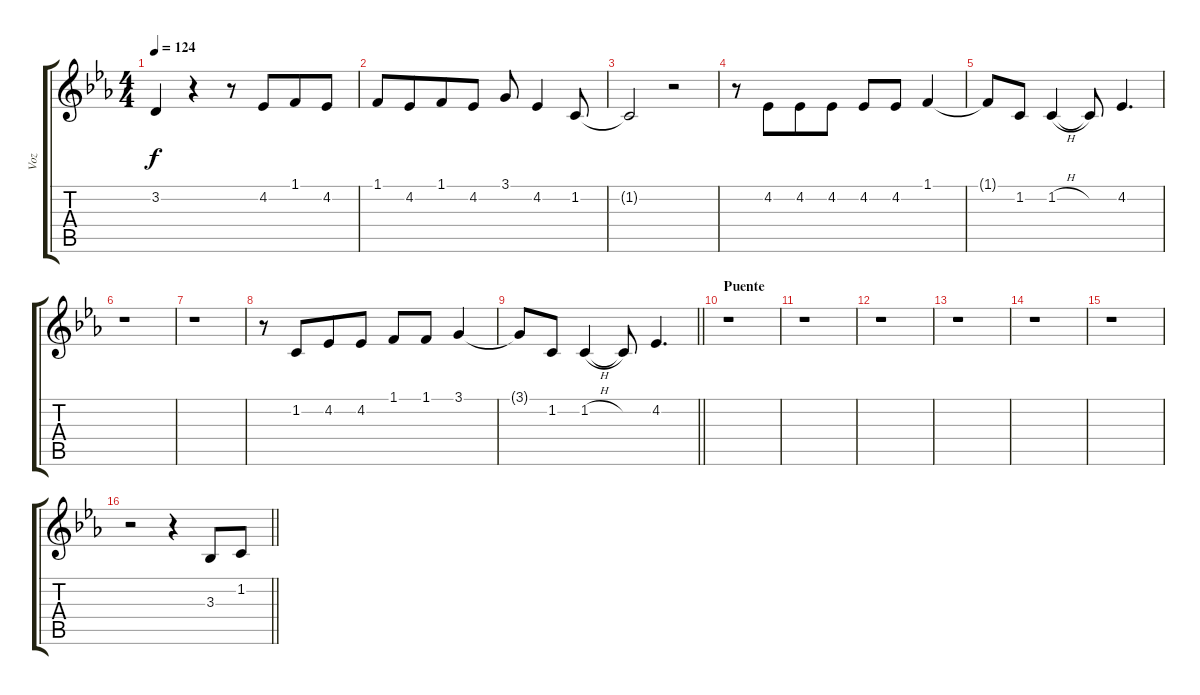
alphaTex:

\track ("Voz" "Voz") {instrument altosax}
\staff {score tabs}
\tuning (E4 B3 G3 D3 A2 E2) {hide}
\ts (4 4)
\tempo 124
\clef g2
\ks eb
3.2{t}.4{dy f} r.4 r.8 4.2.8{beam merge} 1.1.8 4.2.8 |
1.1.8 4.2.8{beam merge} 1.1.8 4.2.8 3.1.8 4.2.4 1.2.8 |
1.2{t}.2 r.2 |
r.8 4.2.8{beam Down beam merge} 4.2.8{beam Down} 4.2.8{beam Down} 4.2.8 4.2.8 1.1.4 |
1.1{t}.8 1.2.8 1.2{h}.4 1.2{t}.8 4.2.4{d} |
r.1 |
r.1 |
r.8 1.2.8{beam merge} 4.2.8 4.2.8 1.1.8 1.1.8 3.1.4 |
\barLineRight lightlight
3.1{t}.8 1.2.8 1.2{h}.4 1.2{t}.8 4.2.4{d} |
\section ("" "Puente")
r.1 |
r.1 |
r.1 |
r.1 |
r.1 |
r.1 |
\barLineRight lightlight
r.2 r.4 3.3.8 1.2.8
